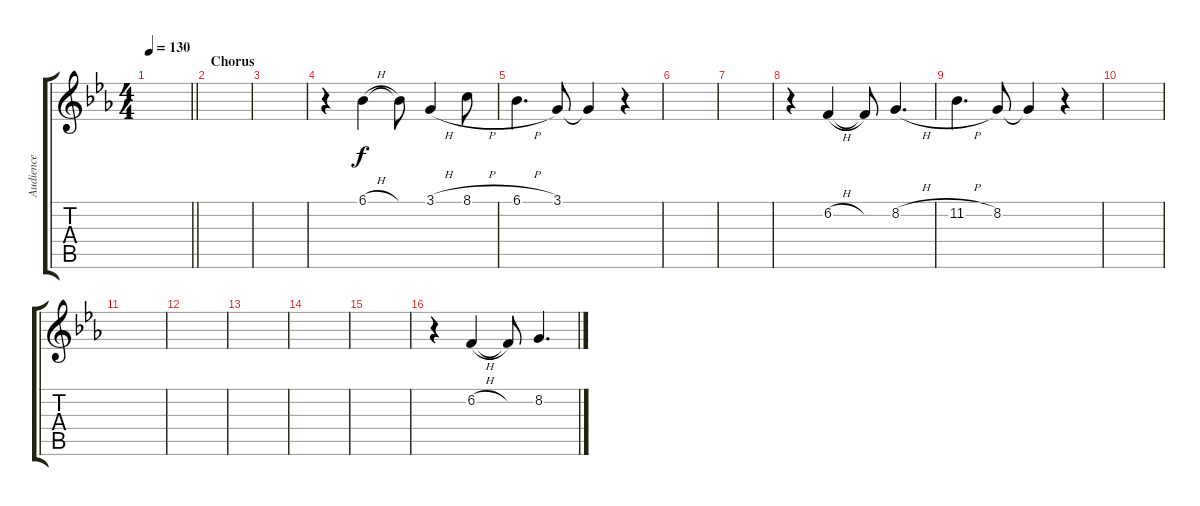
\track ("Audience" "Audience") {instrument lead6voice}
\staff {score tabs}
\tuning (E4 B3 G3 D3 A2 E2) {hide}
\ts (4 4)
\tempo 130
\clef g2
\barLineRight lightlight
\ks eb
|
\section ("" "Chorus")
|
|
r.4 6.1{h}.4 6.1{t}.8 3.1{h}.4 8.1{h}.8 |
6.1{h}.4{d} 3.1.8 3.1{t}.4 r.4 |
|
|
r.4 6.2{h}.4 6.2{t}.8 8.2{h}.4{d} |
11.2{h}.4{d} 8.2.8 8.2{t}.4 r.4 |
|
|
|
|
|
|
r.4 6.2{h}.4 6.2{t}.8 8.2{h}.4{d}
